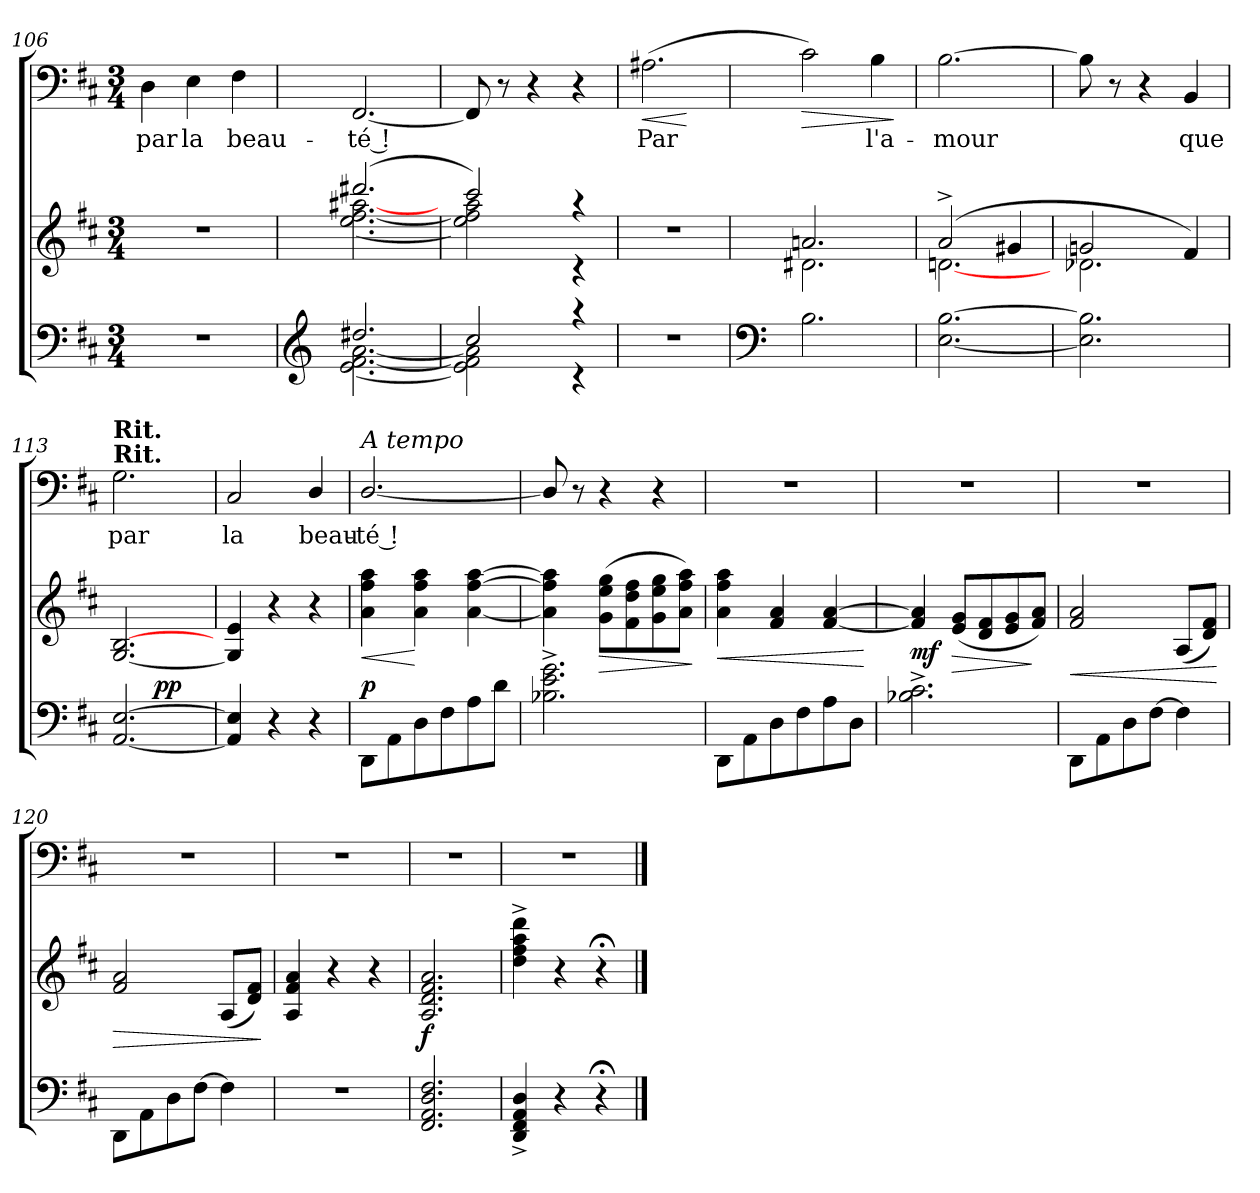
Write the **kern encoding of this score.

**kern	**kern	**dynam	**kern	**text	**dynam
*part2	*part2	*part2	*part1	*part1	*part1
*staff3	*staff2	*staff2/3	*staff1	*staff1	*staff1
*clefF4	*clefG2	*	*clefF4	*	*
*k[f#c#]	*k[f#c#]	*	*k[f#c#]	*	*
*D:	*D:	*	*D:	*	*
*M3/4	*M3/4	*	*M3/4	*	*
=106	=106	=106	=106	=106	=106
!LO:N:vis=1	!LO:N:vis=1	!	!	!LO:LY:b	!
2.r	2.r	.	4D\	par	.
!	!	!	!	!LO:LY:b	!
.	.	.	4E\	la	.
!	!	!	!	!LO:LY:b	!
.	.	.	4F#\	beau-	.
=107	=107	=107	=107	=107	=107
*clefG2	*	*	*	*	*
*^	*^	*	*	*	*
!	!	!	!	!	!	!LO:LY:b	!
2.dd#X/	[<2.e\ [<2.f#\ [<2.a\	(2.ddd#X/	[<2.ee\ [<2.ff#\ [<2.aa#X\	.	[<2.FF#/	-té !	.
=108	=108	=108	=108	=108	=108	=108	=108
2cc#/	2e\] 2f#\] 2a\]	2ccc#/)	2ee\] 2ff#\] 2aa\	.	8FF#/]	.	.
.	.	.	.	.	8r	.	.
.	.	.	.	.	4r	.	.
4raa	4rc	4raa	4rc	.	4r	.	.
=109	=109	=109	=109	=109	=109	=109	=109
!LO:N:vis=1	!	!LO:N:vis=1	!	!	!	!LO:LY:b	!LO:HP:b
*v	*v	*	*	*	*	*	*
*	*v	*v	*	*	*	*
2.r	2.r	.	(>2.A#X\	Par	<
.	.	.	.	.	[
!!LO:LB:g=z
=110	=110	=110	=110	=110	=110
*clefF4	*	*	*	*	*
*	*^	*	*	*	*
!	!	!	!	!	!	!LO:HP:b
2.B\	2.ani/	2.d#X\	.	2c#\)	.	>
!	!	!	!	!	!LO:LY:b	!
.	.	.	.	4B\	l'a-	.
*	*v	*v	*	*	*	*
.	.	.	.	.	]
=111	=111	=111	=111	=111	=111
*	*^	*	*	*	*
!	!	!	!	!	!LO:LY:b	!
[<2.E\ [>2.B\	(2a^>/	[<2.dni\	.	[>2.B\	-mour	.
.	4g#X/	.	.	.	.	.
=112	=112	=112	=112	=112	=112	=112
2.E\] 2.B\]	2gni/	2.d-X\	.	8B\]	.	.
.	.	.	.	8r	.	.
.	.	.	.	4r	.	.
!	!	!	!	!	!LO:LY:b	!
.	4f#/)	.	.	4BB/	que	.
*	*v	*v	*	*	*	*
=113	=113	=113	=113	=113	=113
!	!	!	!LO:TX:a:B:t=Rit.	!	!
!	!	!	!LO:TX:a:B:t=Rit.	!	!
!	!	!	!	!LO:LY:b	!
*^	*	*	*	*	*
[<2.AA/ [>2.E/	4ryy	[<2.G/ [>2.B/	.	2.G\	par	.
!	!	!	!LO:DY:a=2	!	!	!
.	2ryy	.	pp	.	.	.
=114	=114	=114	=114	=114	=114	=114
!	!	!	!	!	!LO:LY:b	!
*v	*v	*	*	*	*	*
4AA/] 4E/]	4G/] 4e/	.	2C#/	la	.
4r	4r	.	.	.	.
!	!	!	!	!LO:LY:b	!
4r	4r	.	4D/	beau-	.
=115	=115	=115	=115	=115	=115
!	!	!	!LO:TX:a:i:t=A tempo	!	!
!	!	!LO:HP:b	!	!LO:LY:b	!
!	!	!LO:DY:n=1:a=2	!	!	!
8DD\L	4a\ 4ff#\ 4aa\	< p	[>2.D/	-té !	.
8AA\	.	.	.	.	.
8D\	4a\ 4ff#\ 4aa\	[	.	.	.
8F#\	.	.	.	.	.
8A\	[<4a\ [>4ff#\ [>4aa\	.	.	.	.
8d\J	.	.	.	.	.
=116	=116	=116	=116	=116	=116
2.B-X\^> 2.e\^> 2.g\^>	4a\] 4ff#\] 4aa\]	.	8D/]	.	.
.	.	.	8r	.	.
!	!	!LO:HP:b	!	!	!
.	(>8g\ 8ee\ 8gg\L	>	4r	.	.
.	8f#\ 8dd\ 8ff#\	.	.	.	.
.	8g\ 8ee\ 8gg\	.	4r	.	.
.	8a\ 8ff#\ 8aa\J)	.	.	.	.
.	.	]	.	.	.
!!LO:LB:g=z
=117	=117	=117	=117	=117	=117
!	!	!LO:HP:b	!	!	!
8DD\L	4a\ 4ff#\ 4aa\	<	2.r	.	.
8AA\	.	.	.	.	.
8D\	4f#/ 4a/	.	.	.	.
8F#\	.	.	.	.	.
8A\	[<4f#/ [>4a/	.	.	.	.
8D\J	.	.	.	.	.
.	.	[	.	.	.
=118	=118	=118	=118	=118	=118
!	!	!LO:DY:a=2	!	!	!
2.B-X\^> 2.c#\^>	4f#/] 4a/]	mf	2.r	.	.
!	!	!LO:HP:b	!	!	!
.	(<8e/ 8g/L	>	.	.	.
.	8d/ 8f#/	.	.	.	.
.	8e/ 8g/	.	.	.	.
.	8f#/ 8a/J)	]	.	.	.
=119	=119	=119	=119	=119	=119
!	!	!LO:HP:b	!	!	!
8DD\L	2f#/ 2a/	<	2.r	.	.
8AA\	.	.	.	.	.
8D\	.	.	.	.	.
[>8F#\J	.	.	.	.	.
4F#\]	(<8A/L	.	.	.	.
.	8d/ 8f#/J)	.	.	.	.
.	.	[	.	.	.
=120	=120	=120	=120	=120	=120
!	!	!LO:HP:b	!	!	!
8DD\L	2f#/ 2a/	>	2.r	.	.
8AA\	.	.	.	.	.
8D\	.	.	.	.	.
[>8F#\J	.	.	.	.	.
4F#\]	(<8A/L	.	.	.	.
.	8d/ 8f#/J)	.	.	.	.
.	.	]	.	.	.
=121	=121	=121	=121	=121	=121
!LO:N:vis=1	!	!	!	!	!
2.r	4A/ 4f#/ 4a/	.	2.r	.	.
.	4r	.	.	.	.
.	4r	.	.	.	.
=122	=122	=122	=122	=122	=122
!	!	!LO:DY:a=2	!	!	!
2.FF#/ 2.AA/ 2.D/ 2.F#/	2.A/ 2.d/ 2.f#/ 2.a/	f	2.r	.	.
=123	=123	=123	=123	=123	=123
4DD/^< 4FF#/^< 4AA/^< 4D/^<	4dd\^> 4ff#\^> 4aa\^> 4ddd\^>	.	2.r	.	.
4r	4r	.	.	.	.
4r;<	4r;<	.	.	.	.
==	==	==	==	==	==
*-	*-	*-	*-	*-	*-
